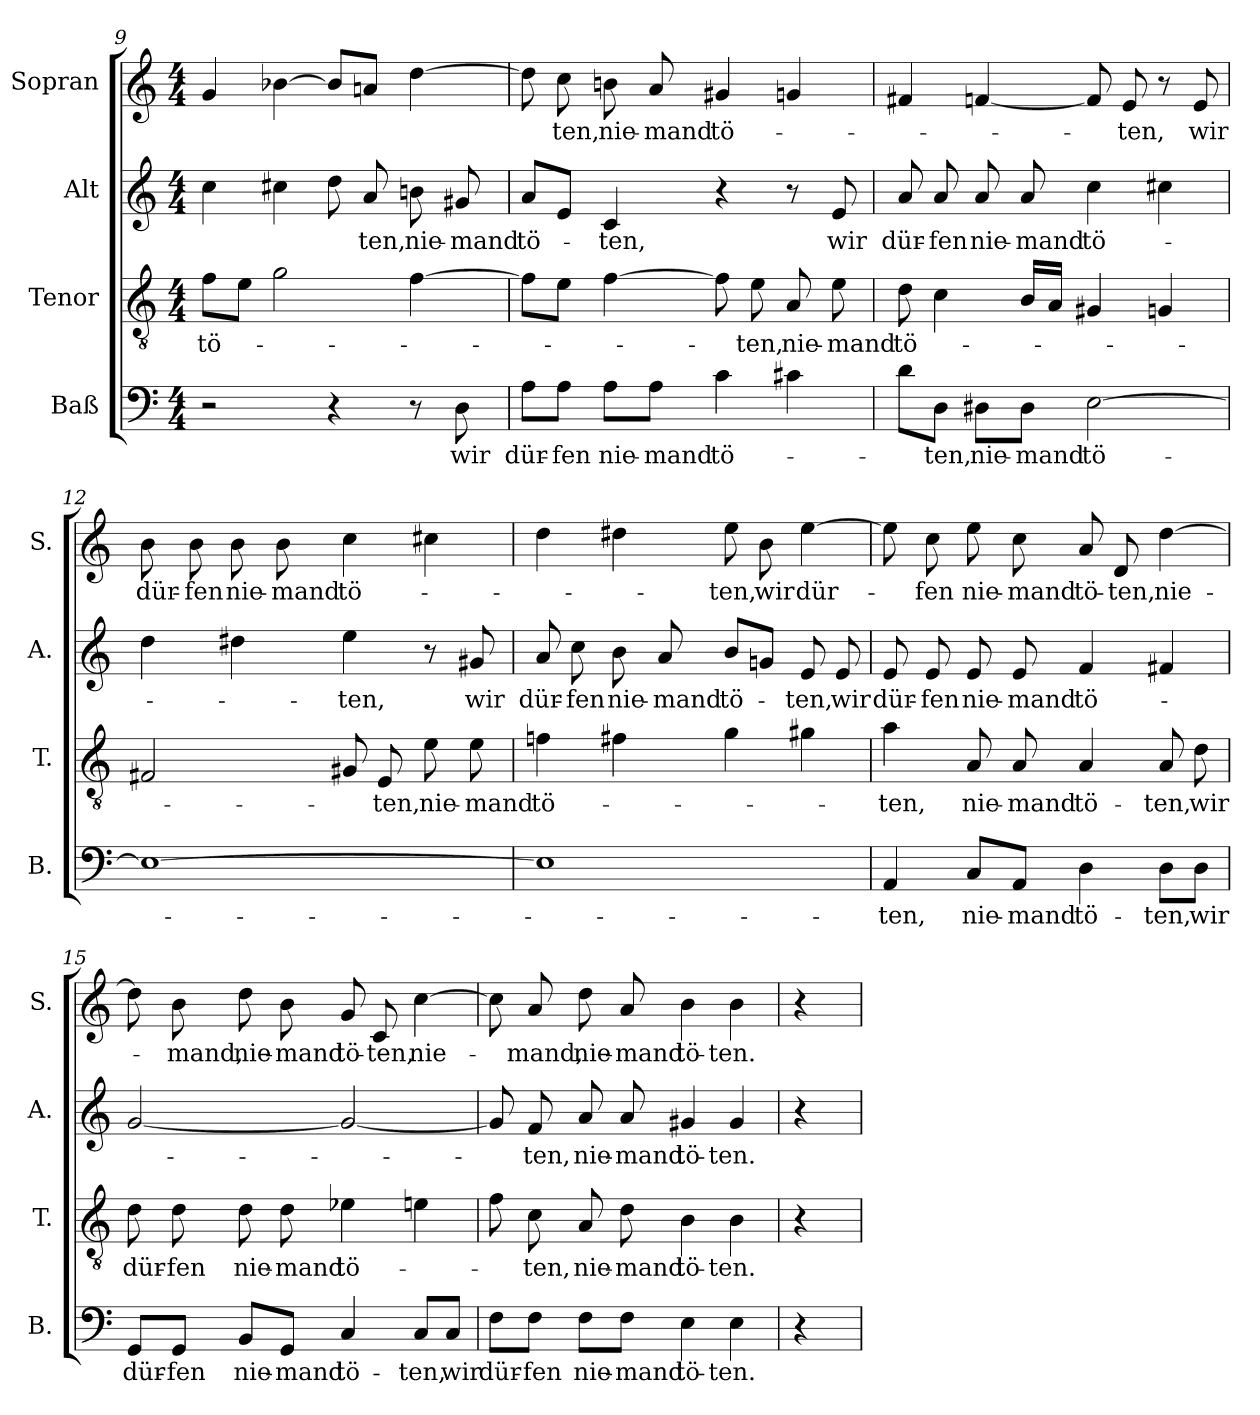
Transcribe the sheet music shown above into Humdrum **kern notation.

**kern	**text	**kern	**text	**kern	**text	**kern	**text
*part4	*part4	*part3	*part3	*part2	*part2	*part1	*part1
*staff4	*staff4	*staff3	*staff3	*staff2	*staff2	*staff1	*staff1
*I"Baß	*	*I"Tenor	*	*I"Alt	*	*I"Sopran	*
*I'B.	*	*I'T.	*	*I'A.	*	*I'S.	*
*clefF4	*	*clefGv2	*	*clefG2	*	*clefG2	*
*k[]	*	*k[]	*	*k[]	*	*k[]	*
*M4/4	*	*M4/4	*	*M4/4	*	*M4/4	*
=9	=9	=9	=9	=9	=9	=9	=9
!	!	!	!LO:LY:b	!	!	!	!
2r	.	8f\L	tö-	4cc\	.	4g/	.
.	.	8e\J	.	.	.	.	.
.	.	2g\	.	4cc#X\	.	[4b-X\	.
4r	.	.	.	8dd\	.	8b-/L]	.
!	!	!	!	!	!LO:LY:b	!	!
.	.	.	.	8a/	-ten,	8ani/J	.
!	!	!	!	!	!LO:LY:b	!	!
8r	.	[4f\	.	8bni\	nie-	[4dd\	.
!	!LO:LY:b	!	!	!	!LO:LY:b	!	!
8D\	wir	.	.	8g#X/	-mand	.	.
!!LO:LB:g=z
=10	=10	=10	=10	=10	=10	=10	=10
!	!LO:LY:b	!	!	!	!LO:LY:b	!	!
8A\L	dür-	8f\L]	.	8a/L	tö-	8dd\]	.
!	!LO:LY:b	!	!	!	!	!	!LO:LY:b
8A\J	-fen	8e\J	.	8e/J	.	8cc\	-ten,
!	!LO:LY:b	!	!	!	!LO:LY:b	!	!LO:LY:b
8A\L	nie-	[4f\	.	4c/	-ten,	8bni\	nie-
!	!LO:LY:b	!	!	!	!	!	!LO:LY:b
8A\J	-mand	.	.	.	.	8a/	-mand
!	!LO:LY:b	!	!	!	!	!	!LO:LY:b
4c\	tö-	8f\]	.	4r	.	4g#X/	tö-
!	!	!	!LO:LY:b	!	!	!	!
.	.	8e\	-ten,	.	.	.	.
!	!	!	!LO:LY:b	!	!	!	!
4c#X\	.	8A/	nie-	8r	.	4gn/	.
!	!	!	!LO:LY:b	!	!LO:LY:b	!	!
.	.	8e\	-mand	8e/	wir	.	.
=11	=11	=11	=11	=11	=11	=11	=11
!	!	!	!LO:LY:b	!	!LO:LY:b	!	!
8d\L	.	8d\	tö-	8a/	dür-	4f#X/	.
!	!LO:LY:b	!	!	!	!LO:LY:b	!	!
8D\J	-ten,	4c\	.	8a/	-fen	.	.
!	!LO:LY:b	!	!	!	!LO:LY:b	!	!
8D#X\L	nie-	.	.	8a/	nie-	[4fn/	.
!	!LO:LY:b	!	!	!	!LO:LY:b	!	!
8D#\J	-mand	16B/LL	.	8a/	-mand	.	.
.	.	16A/JJ	.	.	.	.	.
!	!LO:LY:b	!	!	!	!LO:LY:b	!	!
[2E\	tö-	4G#X/	.	4cc\	tö-	8f/]	.
!	!	!	!	!	!	!	!LO:LY:b
.	.	.	.	.	.	8e/	-ten,
.	.	4Gn/	.	4cc#X\	.	8r	.
!	!	!	!	!	!	!	!LO:LY:b
.	.	.	.	.	.	8e/	wir
!!LO:LB:g=z
=12	=12	=12	=12	=12	=12	=12	=12
!	!	!	!	!	!	!	!LO:LY:b
1E_	.	2F#X/	.	4dd\	.	8b\	dür-
!	!	!	!	!	!	!	!LO:LY:b
.	.	.	.	.	.	8b\	-fen
!	!	!	!	!	!	!	!LO:LY:b
.	.	.	.	4dd#X\	.	8b\	nie-
!	!	!	!	!	!	!	!LO:LY:b
.	.	.	.	.	.	8b\	-mand
!	!	!	!	!	!LO:LY:b	!	!LO:LY:b
.	.	8G#X/	.	4ee\	-ten,	4cc\	tö-
!	!	!	!LO:LY:b	!	!	!	!
.	.	8E/	-ten,	.	.	.	.
!	!	!	!LO:LY:b	!	!	!	!
.	.	8e\	nie-	8r	.	4cc#X\	.
!	!	!	!LO:LY:b	!	!LO:LY:b	!	!
.	.	8e\	-mand	8g#X/	wir	.	.
=13	=13	=13	=13	=13	=13	=13	=13
!	!	!	!LO:LY:b	!	!LO:LY:b	!	!
1E]	.	4fni\	tö-	8a/	dür-	4dd\	.
!	!	!	!	!	!LO:LY:b	!	!
.	.	.	.	8cc\	-fen	.	.
!	!	!	!	!	!LO:LY:b	!	!
.	.	4f#X\	.	8b\	nie-	4dd#X\	.
!	!	!	!	!	!LO:LY:b	!	!
.	.	.	.	8a/	-mand	.	.
!	!	!	!	!	!LO:LY:b	!	!LO:LY:b
.	.	4g\	.	8b/L	tö-	8ee\	-ten,
!	!	!	!	!	!	!	!LO:LY:b
.	.	.	.	8gni/J	.	8b\	wir
!	!	!	!	!	!LO:LY:b	!	!LO:LY:b
.	.	4g#X\	.	8e/	-ten,	[4ee\	dür-
!	!	!	!	!	!LO:LY:b	!	!
.	.	.	.	8e/	wir	.	.
!!LO:PB:g=z
=14	=14	=14	=14	=14	=14	=14	=14
!	!LO:LY:b	!	!LO:LY:b	!	!LO:LY:b	!	!
4AA/	-ten,	4a\	-ten,	8e/	dür-	8ee\]	.
!	!	!	!	!	!LO:LY:b	!	!LO:LY:b
.	.	.	.	8e/	-fen	8cc\	-fen
!	!LO:LY:b	!	!LO:LY:b	!	!LO:LY:b	!	!LO:LY:b
8C/L	nie-	8A/	nie-	8e/	nie-	8ee\	nie-
!	!LO:LY:b	!	!LO:LY:b	!	!LO:LY:b	!	!LO:LY:b
8AA/J	-mand	8A/	-mand	8e/	-mand	8cc\	-mand
!	!LO:LY:b	!	!LO:LY:b	!	!LO:LY:b	!	!LO:LY:b
4D\	tö-	4A/	tö-	4f/	tö-	8a/	tö-
!	!	!	!	!	!	!	!LO:LY:b
.	.	.	.	.	.	8d/	-ten,
!	!LO:LY:b	!	!LO:LY:b	!	!	!	!LO:LY:b
8D\L	-ten,	8A/	-ten,	4f#X/	.	[4dd\	nie-
!	!LO:LY:b	!	!LO:LY:b	!	!	!	!
8D\J	wir	8d\	wir	.	.	.	.
=15	=15	=15	=15	=15	=15	=15	=15
!	!LO:LY:b	!	!LO:LY:b	!	!	!	!
8GG/L	dür-	8d\	dür-	[2g/	.	8dd\]	.
!	!LO:LY:b	!	!LO:LY:b	!	!	!	!LO:LY:b
8GG/J	-fen	8d\	-fen	.	.	8b\	-mand,
!	!LO:LY:b	!	!LO:LY:b	!	!	!	!LO:LY:b
8BB/L	nie-	8d\	nie-	.	.	8dd\	nie-
!	!LO:LY:b	!	!LO:LY:b	!	!	!	!LO:LY:b
8GG/J	-mand	8d\	-mand	.	.	8b\	-mand
!	!LO:LY:b	!	!LO:LY:b	!	!	!	!LO:LY:b
4C/	tö-	4e-X\	tö-	2g/_	.	8g/	tö-
!	!	!	!	!	!	!	!LO:LY:b
.	.	.	.	.	.	8c/	-ten,
!	!LO:LY:b	!	!	!	!	!	!LO:LY:b
8C/L	-ten,	4en\	.	.	.	[4cc\	nie-
!	!LO:LY:b	!	!	!	!	!	!
8C/J	wir	.	.	.	.	.	.
=16	=16	=16	=16	=16	=16	=16	=16
!	!LO:LY:b	!	!	!	!	!	!
8F\L	dür-	8f\	.	8g/]	.	8cc\]	.
!	!LO:LY:b	!	!LO:LY:b	!	!LO:LY:b	!	!LO:LY:b
8F\J	-fen	8c\	-ten,	8f/	-ten,	8a/	-mand,
!	!LO:LY:b	!	!LO:LY:b	!	!LO:LY:b	!	!LO:LY:b
8F\L	nie-	8A/	nie-	8a/	nie-	8dd\	nie-
!	!LO:LY:b	!	!LO:LY:b	!	!LO:LY:b	!	!LO:LY:b
8F\J	-mand	8d\	-mand	8a/	-mand	8a/	-mand
!	!LO:LY:b	!	!LO:LY:b	!	!LO:LY:b	!	!LO:LY:b
4E\	tö-	4B\	tö-	4g#X/	tö-	4b\	tö-
!	!LO:LY:b	!	!LO:LY:b	!	!LO:LY:b	!	!LO:LY:b
4E\	-ten.	4B\	-ten.	4g#/	-ten.	4b\	-ten.
!!LO:LB:g=z
=17	=17	=17	=17	=17	=17	=17	=17
4r	.	4r	.	4r	.	4r	.
=	=	=	=	=	=	=	=
*-	*-	*-	*-	*-	*-	*-	*-
